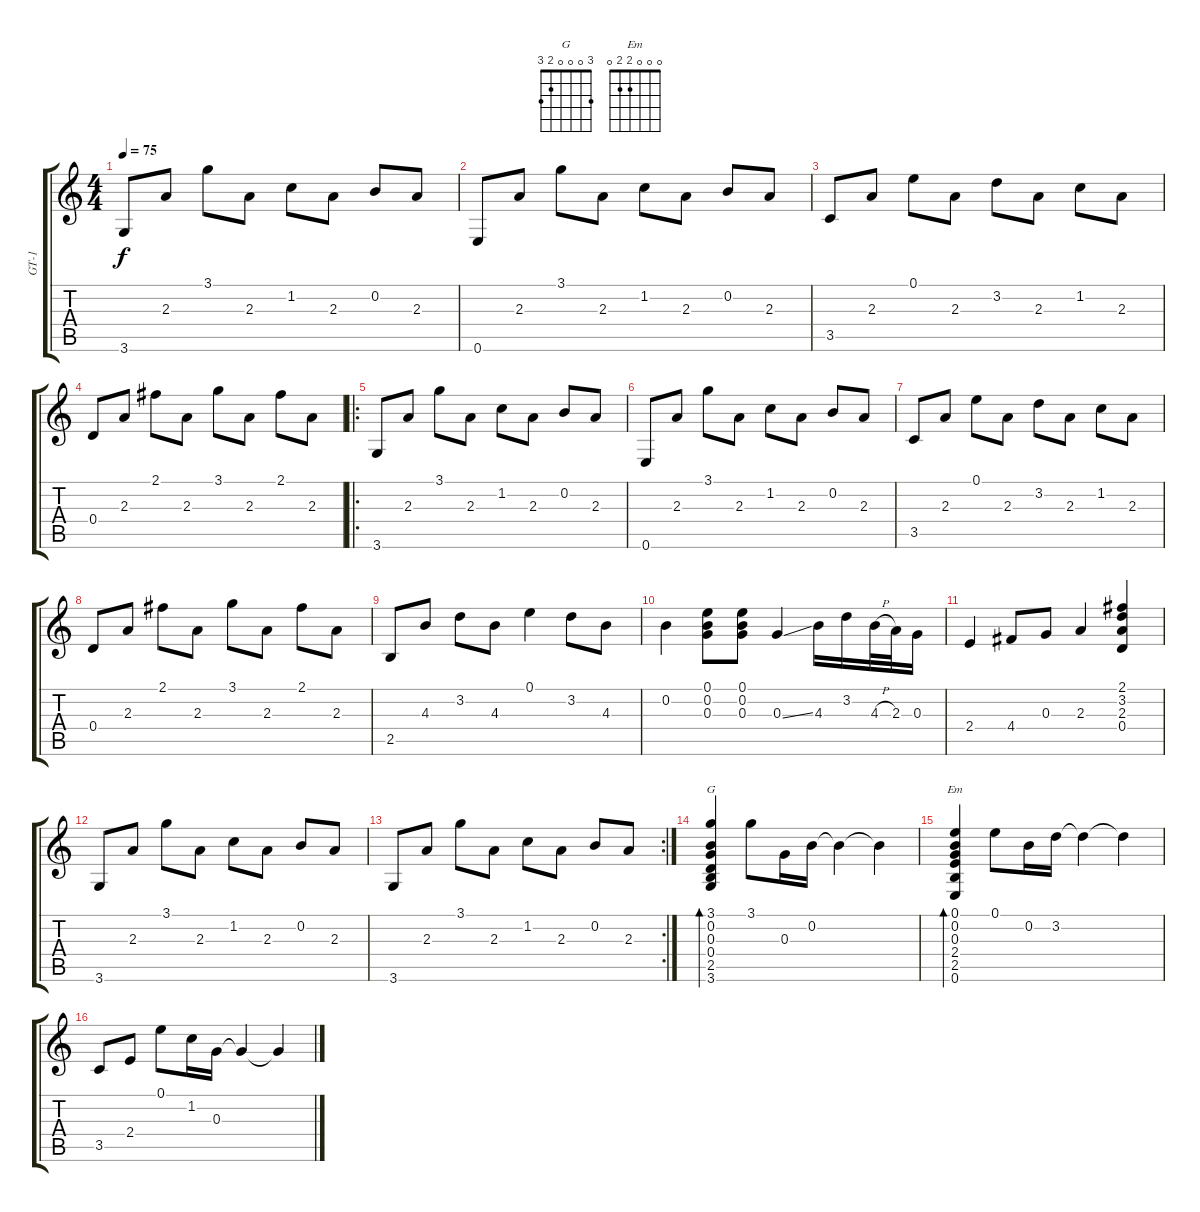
\track ("GT-1" "GT-1") {instrument distortionguitar}
\staff {score tabs}
\tuning (E4 B3 G3 D3 A2 E2) {hide}
\chord ("G" 3 0 0 0 2 3)
\chord ("Em" 0 0 0 2 2 0)
\ts (4 4)
\tempo 75
\clef g2
\ks c
3.6.8{dy f instrument distortionguitar} 2.3.8 3.1.8 2.3.8 1.2.8 2.3.8 0.2.8 2.3.8 |
0.6.8 2.3.8 3.1.8 2.3.8 1.2.8 2.3.8 0.2.8 2.3.8 |
3.5.8 2.3.8 0.1.8 2.3.8 3.2.8 2.3.8 1.2.8 2.3.8 |
0.4.8 2.3.8 2.1.8 2.3.8 3.1.8 2.3.8 2.1.8 2.3.8 |
\ro
3.6.8 2.3.8 3.1.8 2.3.8 1.2.8 2.3.8 0.2.8 2.3.8 |
0.6.8 2.3.8 3.1.8 2.3.8 1.2.8 2.3.8 0.2.8 2.3.8 |
3.5.8 2.3.8 0.1.8 2.3.8 3.2.8 2.3.8 1.2.8 2.3.8 |
0.4.8 2.3.8 2.1.8 2.3.8 3.1.8 2.3.8 2.1.8 2.3.8 |
2.5.8 4.3.8 3.2.8 4.3.8 0.1.4 3.2.8 4.3.8 |
0.2.4 (0.1 0.2 0.3).8 (0.1 0.2 0.3).8 0.3{ss}.4 4.3.16 3.2.16 4.3{h}.32 2.3.32 0.3.16 |
2.4.4 4.4.8 0.3.8 2.3.4 (2.1 3.2 2.3 0.4).4 |
3.6.8 2.3.8 3.1.8 2.3.8 1.2.8 2.3.8 0.2.8 2.3.8 |
\rc 2
3.6.8 2.3.8 3.1.8 2.3.8 1.2.8 2.3.8 0.2.8 2.3.8 |
(3.1 0.2 0.3 0.4 2.5 3.6).4{bd 60 ch "G"} 3.1.8 0.3.16 0.2.16 0.2{t}.4 0.2{t}.4 |
(0.1 0.2 0.3 2.4 2.5 0.6).4{bd 60 ch "Em"} 0.1.8 0.2.16 3.2.16 3.2{t}.4 3.2{t}.4 |
3.5.8 2.4.8 0.1.8 1.2.16 0.3.16 0.3{t}.4 0.3{t}.4
